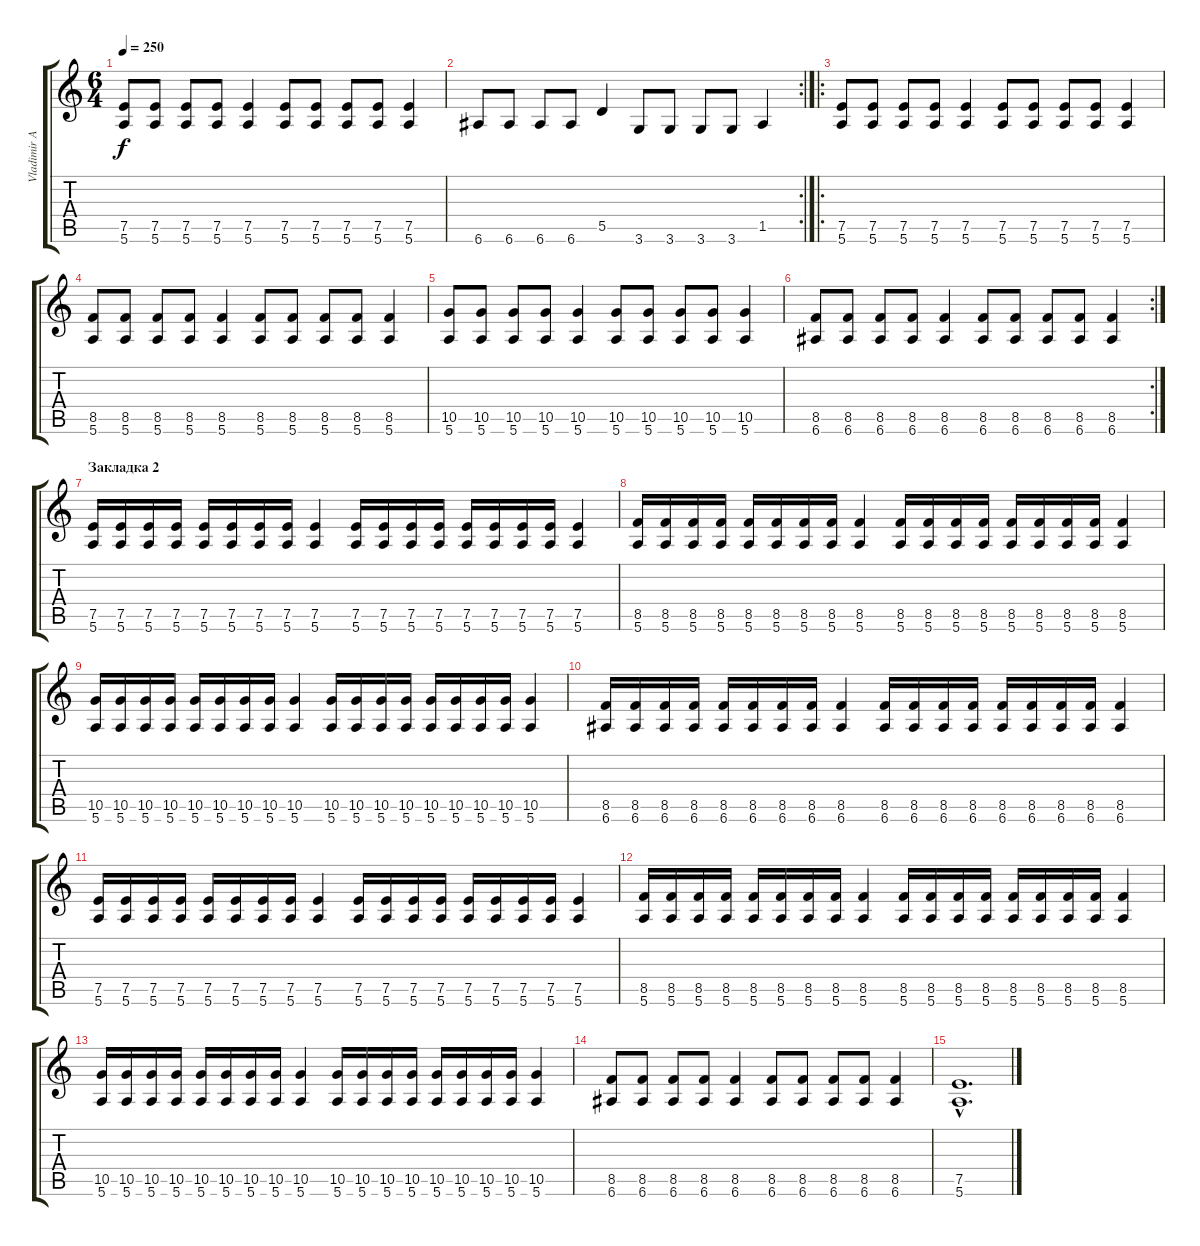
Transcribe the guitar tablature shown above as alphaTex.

\track ("Vladimir Antipov guitar" "Vladimir A") {instrument distortionguitar}
\staff {score tabs}
\tuning (E4 B3 G3 D3 A2 E2) {hide}
\ts (6 4)
\tempo 250
\clef g2
\ks c
(7.5 5.6).8{dy f} (7.5 5.6).8 (7.5 5.6).8 (7.5 5.6).8 (7.5 5.6).4 (7.5 5.6).8 (7.5 5.6).8 (7.5 5.6).8 (7.5 5.6).8 (7.5 5.6).4 |
\rc 2
6.6.8 6.6.8 6.6.8 6.6.8 5.5.4 3.6.8 3.6.8 3.6.8 3.6.8 1.5.4 |
\ro
(7.5 5.6).8 (7.5 5.6).8 (7.5 5.6).8 (7.5 5.6).8 (7.5 5.6).4 (7.5 5.6).8 (7.5 5.6).8 (7.5 5.6).8 (7.5 5.6).8 (7.5 5.6).4 |
(8.5 5.6).8 (8.5 5.6).8 (8.5 5.6).8 (8.5 5.6).8 (8.5 5.6).4 (8.5 5.6).8 (8.5 5.6).8 (8.5 5.6).8 (8.5 5.6).8 (8.5 5.6).4 |
(10.5 5.6).8 (10.5 5.6).8 (10.5 5.6).8 (10.5 5.6).8 (10.5 5.6).4 (10.5 5.6).8 (10.5 5.6).8 (10.5 5.6).8 (10.5 5.6).8 (10.5 5.6).4 |
\rc 2
(8.5 6.6).8 (8.5 6.6).8 (8.5 6.6).8 (8.5 6.6).8 (8.5 6.6).4 (8.5 6.6).8 (8.5 6.6).8 (8.5 6.6).8 (8.5 6.6).8 (8.5 6.6).4 |
\section ("" "Закладка 2")
(7.5 5.6).16 (7.5 5.6).16 (7.5 5.6).16 (7.5 5.6).16 (7.5 5.6).16 (7.5 5.6).16 (7.5 5.6).16 (7.5 5.6).16 (7.5 5.6).4 (7.5 5.6).16 (7.5 5.6).16 (7.5 5.6).16 (7.5 5.6).16 (7.5 5.6).16 (7.5 5.6).16 (7.5 5.6).16 (7.5 5.6).16 (7.5 5.6).4 |
(8.5 5.6).16 (8.5 5.6).16 (8.5 5.6).16 (8.5 5.6).16 (8.5 5.6).16 (8.5 5.6).16 (8.5 5.6).16 (8.5 5.6).16 (8.5 5.6).4 (8.5 5.6).16 (8.5 5.6).16 (8.5 5.6).16 (8.5 5.6).16 (8.5 5.6).16 (8.5 5.6).16 (8.5 5.6).16 (8.5 5.6).16 (8.5 5.6).4 |
(10.5 5.6).16 (10.5 5.6).16 (10.5 5.6).16 (10.5 5.6).16 (10.5 5.6).16 (10.5 5.6).16 (10.5 5.6).16 (10.5 5.6).16 (10.5 5.6).4 (10.5 5.6).16 (10.5 5.6).16 (10.5 5.6).16 (10.5 5.6).16 (10.5 5.6).16 (10.5 5.6).16 (10.5 5.6).16 (10.5 5.6).16 (10.5 5.6).4 |
(8.5 6.6).16 (8.5 6.6).16 (8.5 6.6).16 (8.5 6.6).16 (8.5 6.6).16 (8.5 6.6).16 (8.5 6.6).16 (8.5 6.6).16 (8.5 6.6).4 (8.5 6.6).16 (8.5 6.6).16 (8.5 6.6).16 (8.5 6.6).16 (8.5 6.6).16 (8.5 6.6).16 (8.5 6.6).16 (8.5 6.6).16 (8.5 6.6).4 |
(7.5 5.6).16 (7.5 5.6).16 (7.5 5.6).16 (7.5 5.6).16 (7.5 5.6).16 (7.5 5.6).16 (7.5 5.6).16 (7.5 5.6).16 (7.5 5.6).4 (7.5 5.6).16 (7.5 5.6).16 (7.5 5.6).16 (7.5 5.6).16 (7.5 5.6).16 (7.5 5.6).16 (7.5 5.6).16 (7.5 5.6).16 (7.5 5.6).4 |
(8.5 5.6).16 (8.5 5.6).16 (8.5 5.6).16 (8.5 5.6).16 (8.5 5.6).16 (8.5 5.6).16 (8.5 5.6).16 (8.5 5.6).16 (8.5 5.6).4 (8.5 5.6).16 (8.5 5.6).16 (8.5 5.6).16 (8.5 5.6).16 (8.5 5.6).16 (8.5 5.6).16 (8.5 5.6).16 (8.5 5.6).16 (8.5 5.6).4 |
(10.5 5.6).16 (10.5 5.6).16 (10.5 5.6).16 (10.5 5.6).16 (10.5 5.6).16 (10.5 5.6).16 (10.5 5.6).16 (10.5 5.6).16 (10.5 5.6).4 (10.5 5.6).16 (10.5 5.6).16 (10.5 5.6).16 (10.5 5.6).16 (10.5 5.6).16 (10.5 5.6).16 (10.5 5.6).16 (10.5 5.6).16 (10.5 5.6).4 |
(8.5 6.6).8 (8.5 6.6).8 (8.5 6.6).8 (8.5 6.6).8 (8.5 6.6).4 (8.5 6.6).8 (8.5 6.6).8 (8.5 6.6).8 (8.5 6.6).8 (8.5 6.6).4 |
(7.5{hac} 5.6{hac}).1{d}
